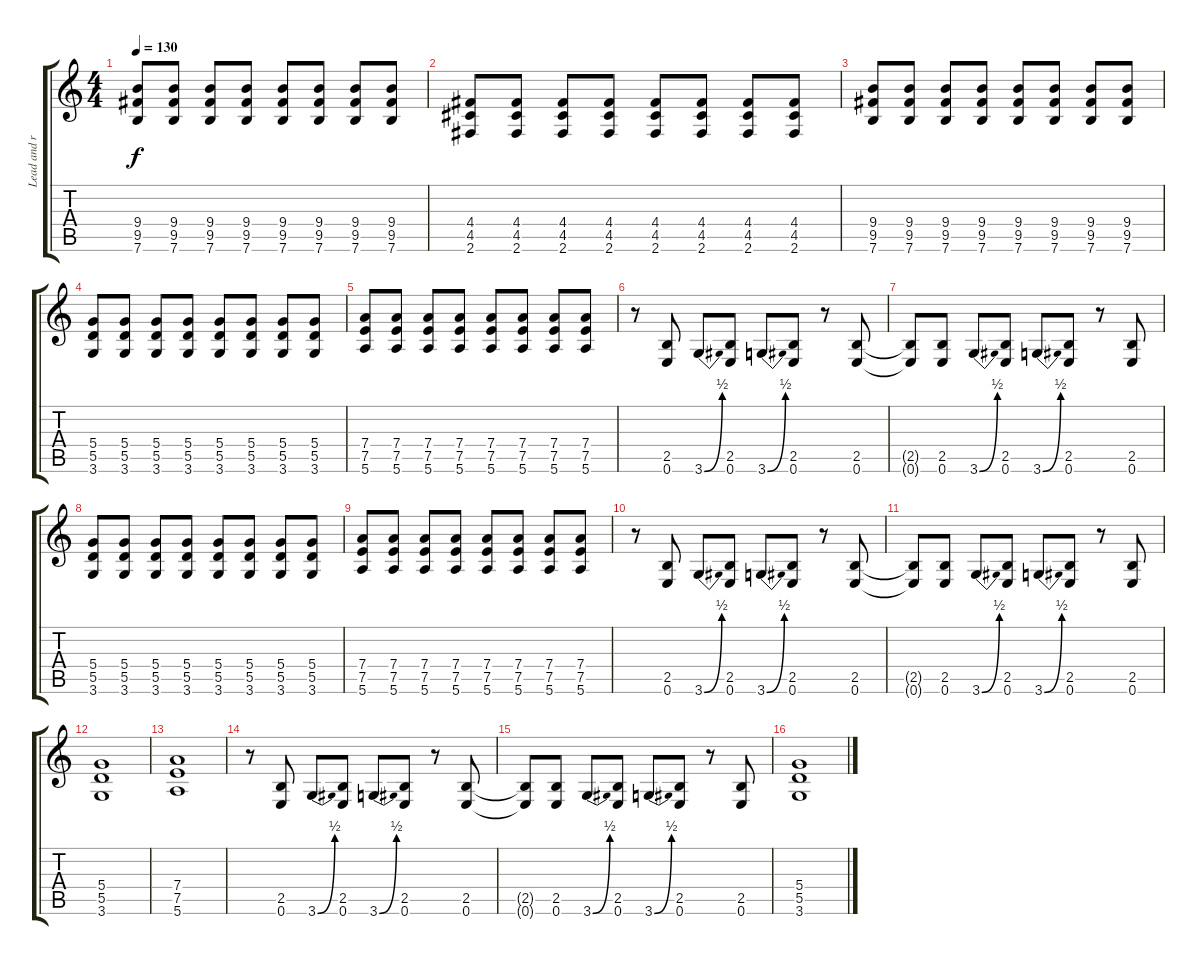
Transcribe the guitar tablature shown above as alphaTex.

\track ("Lead and rhythm 1 avitz" "Lead and r") {instrument overdrivenguitar}
\staff {score tabs}
\tuning (E4 B3 G3 D3 A2 E2) {hide}
\ts (4 4)
\tempo 130
\clef g2
\ks c
(9.4 9.5 7.6).8{dy f} (9.4 9.5 7.6).8 (9.4 9.5 7.6).8 (9.4 9.5 7.6).8 (9.4 9.5 7.6).8 (9.4 9.5 7.6).8 (9.4 9.5 7.6).8 (9.4 9.5 7.6).8 |
(4.4 4.5 2.6).8 (4.4 4.5 2.6).8 (4.4 4.5 2.6).8 (4.4 4.5 2.6).8 (4.4 4.5 2.6).8 (4.4 4.5 2.6).8 (4.4 4.5 2.6).8 (4.4 4.5 2.6).8 |
(9.4 9.5 7.6).8 (9.4 9.5 7.6).8 (9.4 9.5 7.6).8 (9.4 9.5 7.6).8 (9.4 9.5 7.6).8 (9.4 9.5 7.6).8 (9.4 9.5 7.6).8 (9.4 9.5 7.6).8 |
(5.4 5.5 3.6).8 (5.4 5.5 3.6).8 (5.4 5.5 3.6).8 (5.4 5.5 3.6).8 (5.4 5.5 3.6).8 (5.4 5.5 3.6).8 (5.4 5.5 3.6).8 (5.4 5.5 3.6).8 |
(7.4 7.5 5.6).8 (7.4 7.5 5.6).8 (7.4 7.5 5.6).8 (7.4 7.5 5.6).8 (7.4 7.5 5.6).8 (7.4 7.5 5.6).8 (7.4 7.5 5.6).8 (7.4 7.5 5.6).8 |
r.8 (2.5 0.6).8 3.6{be (bend 0 0 60 2)}.8 (2.5 0.6).8 3.6{be (bend 0 0 60 2)}.8 (2.5 0.6).8 r.8 (2.5 0.6).8 |
(2.5{t} 0.6{t}).8 (2.5 0.6).8 3.6{be (bend 0 0 60 2)}.8 (2.5 0.6).8 3.6{be (bend 0 0 60 2)}.8 (2.5 0.6).8 r.8 (2.5 0.6).8 |
(5.4 5.5 3.6).8 (5.4 5.5 3.6).8 (5.4 5.5 3.6).8 (5.4 5.5 3.6).8 (5.4 5.5 3.6).8 (5.4 5.5 3.6).8 (5.4 5.5 3.6).8 (5.4 5.5 3.6).8 |
(7.4 7.5 5.6).8 (7.4 7.5 5.6).8 (7.4 7.5 5.6).8 (7.4 7.5 5.6).8 (7.4 7.5 5.6).8 (7.4 7.5 5.6).8 (7.4 7.5 5.6).8 (7.4 7.5 5.6).8 |
r.8 (2.5 0.6).8 3.6{be (bend 0 0 60 2)}.8 (2.5 0.6).8 3.6{be (bend 0 0 60 2)}.8 (2.5 0.6).8 r.8 (2.5 0.6).8 |
(2.5{t} 0.6{t}).8 (2.5 0.6).8 3.6{be (bend 0 0 60 2)}.8 (2.5 0.6).8 3.6{be (bend 0 0 60 2)}.8 (2.5 0.6).8 r.8 (2.5 0.6).8 |
(5.4 5.5 3.6).1 |
(7.4 7.5 5.6).1 |
r.8 (2.5 0.6).8 3.6{be (bend 0 0 60 2)}.8 (2.5 0.6).8 3.6{be (bend 0 0 60 2)}.8 (2.5 0.6).8 r.8 (2.5 0.6).8 |
(2.5{t} 0.6{t}).8 (2.5 0.6).8 3.6{be (bend 0 0 60 2)}.8 (2.5 0.6).8 3.6{be (bend 0 0 60 2)}.8 (2.5 0.6).8 r.8 (2.5 0.6).8 |
(5.4 5.5 3.6).1
